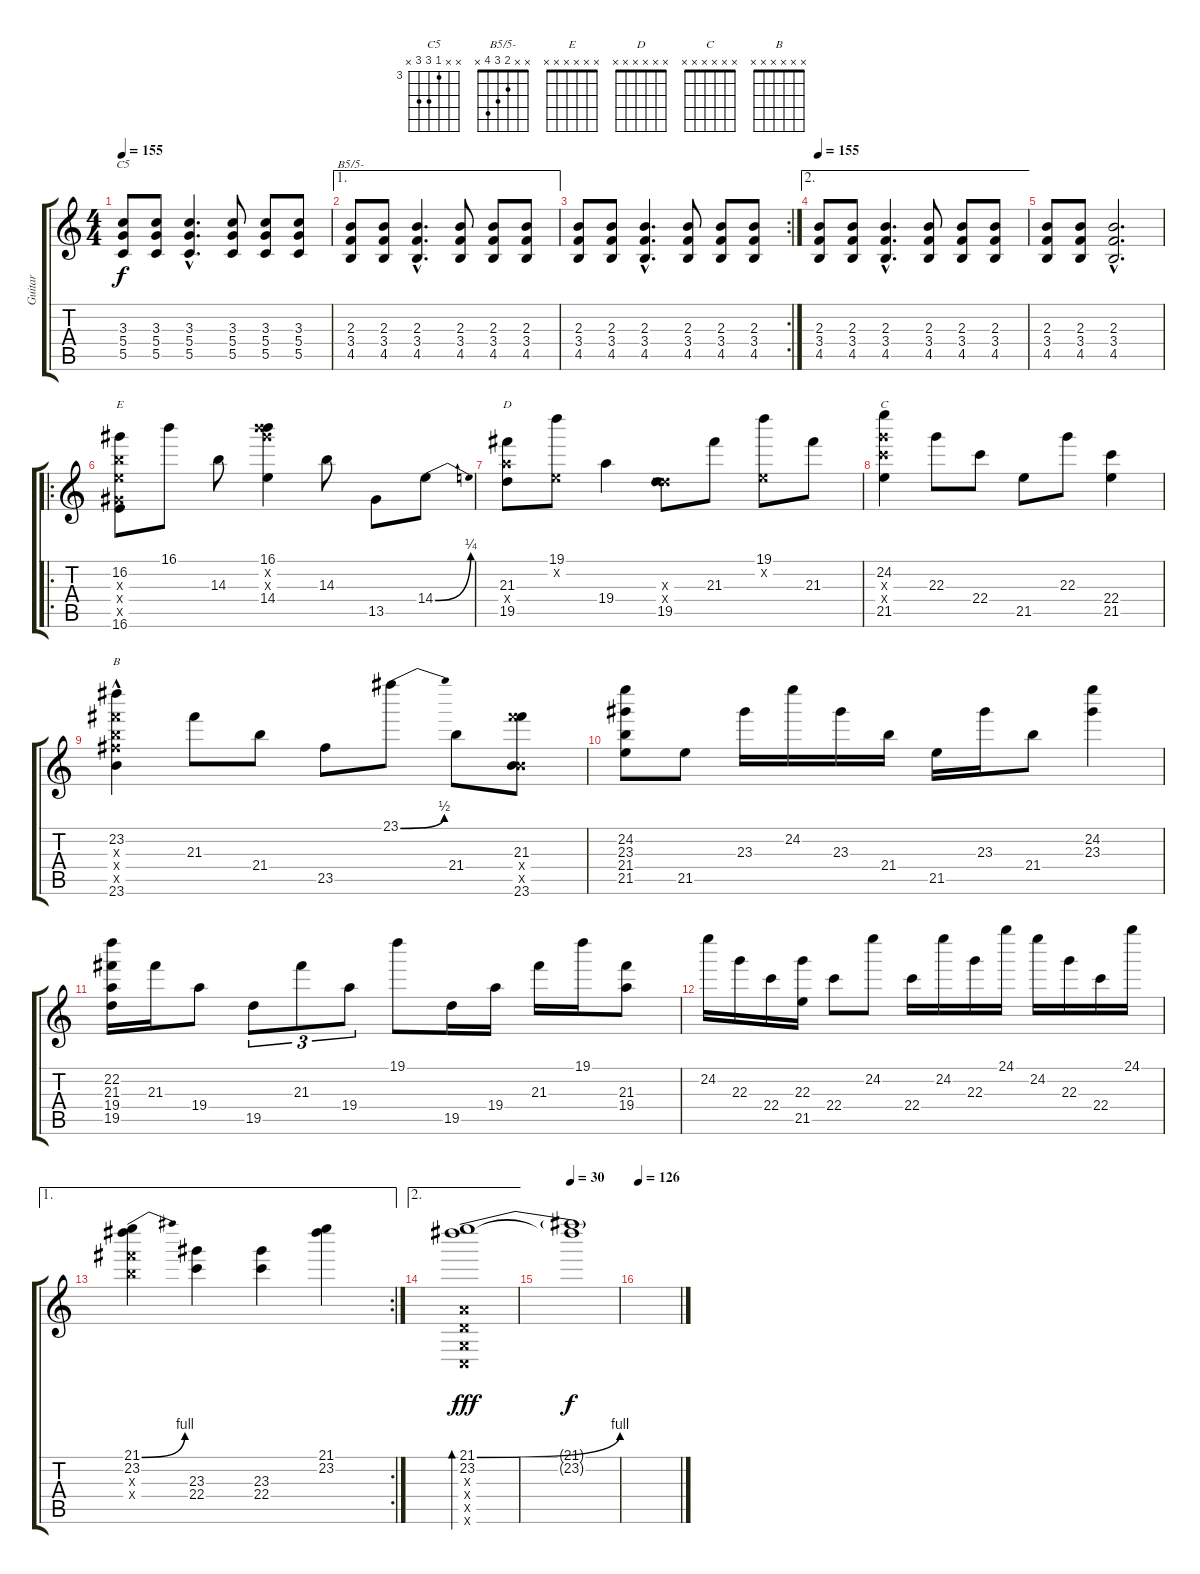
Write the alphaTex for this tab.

\track ("Guitar" "Guitar") {instrument distortionguitar}
\staff {score tabs}
\tuning (G4 E4 A3 D3 G2 C2) {hide}
\chord ("C5" x x 3 5 5 x) {firstfret 3}
\chord ("B5/5-" x x 2 3 4 x)
\chord ("E" x x x x x x) {firstfret 0}
\chord ("D" x x x x x x) {firstfret 0}
\chord ("C" x x x x x x) {firstfret 0}
\chord ("B" x x x x x x) {firstfret 0}
\ts (4 4)
\tempo 155
\clef g2
\ks c
(3.3 5.4 5.5).8{ch "C5" dy f} (3.3 5.4 5.5).8 (3.3{hac} 5.4{hac} 5.5{hac}).4{d} (3.3 5.4 5.5).8 (3.3 5.4 5.5).8 (3.3 5.4 5.5).8 |
\ae 1
(2.3 3.4 4.5).8{ch "B5/5-"} (2.3 3.4 4.5).8 (2.3{hac} 3.4{hac} 4.5{hac}).4{d} (2.3 3.4 4.5).8 (2.3 3.4 4.5).8 (2.3 3.4 4.5).8 |
\rc 2
(2.3 3.4 4.5).8 (2.3 3.4 4.5).8 (2.3{hac} 3.4{hac} 4.5{hac}).4{d} (2.3 3.4 4.5).8 (2.3 3.4 4.5).8 (2.3 3.4 4.5).8 |
\ae 2
\tempo 155
(2.3 3.4 4.5).8{volume 12} (2.3 3.4 4.5).8 (2.3{hac} 3.4{hac} 4.5{hac}).4{d} (2.3 3.4 4.5).8 (2.3 3.4 4.5).8 (2.3 3.4 4.5).8 |
(2.3 3.4 4.5).8 (2.3 3.4 4.5).8 (2.3{hac} 3.4{hac} 4.5{hac}).2{d} |
\ro
(16.2 14.3{x} 14.4{x} 13.5{x} 16.6).8{ch "E" instrument overdrivenguitar} 16.1.8 14.3.8 (16.1 16.2{x} 26.3{x} 14.4).4 14.3.8 13.5.8 14.4{be (bend 0 0 60 1)}.8 |
(21.3 19.4{x} 19.5).8{ch "D"} (19.1 0.2{x}).8 19.4.4 (5.3{x} 12.4{x} 19.5).8 21.3.8 (19.1 0.2{x}).8 21.3.8 |
(24.2 22.3{x} 22.4{x} 21.5).4{ch "C"} 22.3.8 22.4.8 21.5.8 22.3.8 (22.4 21.5).4 |
(23.2 21.3{x} 21.4{x} 23.5{x} 23.6{hac}).4{ch "B"} 21.3.8 21.4.8 23.5.8 23.1{be (bend 0 0 60 2)}.8 21.4.8 (21.3 28.4{x} 16.5{x} 23.6).8 |
(24.2 23.3 21.4 21.5).8 21.5.8 23.3.16 24.2.16 23.3.16 21.4.16 21.5.16 23.3.16 21.4.8 (24.2 23.3).4 |
(22.2 21.3 19.4 19.5).16 21.3.16 19.4.8 19.5.8{tu (3 2)} 21.3.8{tu (3 2)} 19.4.8{tu (3 2)} 19.1.8 19.5.16 19.4.16 21.3.16 19.1.16 (21.3 19.4).8 |
24.2.16 22.3.16 22.4.16 (22.3 21.5).16 22.4.8 24.2.8 22.4.16 24.2.16 22.3.16 24.1.16 24.2.16 22.3.16 22.4.16 24.1.16 |
\ae 1
\rc 2
(21.1{be (bend 0 0 60 4)} 23.2 21.3{x} 21.4{x}).4 (23.3 22.4).4 (23.3 22.4).4 (21.1 23.2).4 |
\ae 2
(21.1{be (bend 0 0 60 4)} 23.2 0.3{x} 0.4{x} 0.5{x} 0.6{x}).1{bd 120 dy fff} |
\tempo 30
(21.1{t} 23.2{t}).1{dy f volume 0} |
\tempo 126
